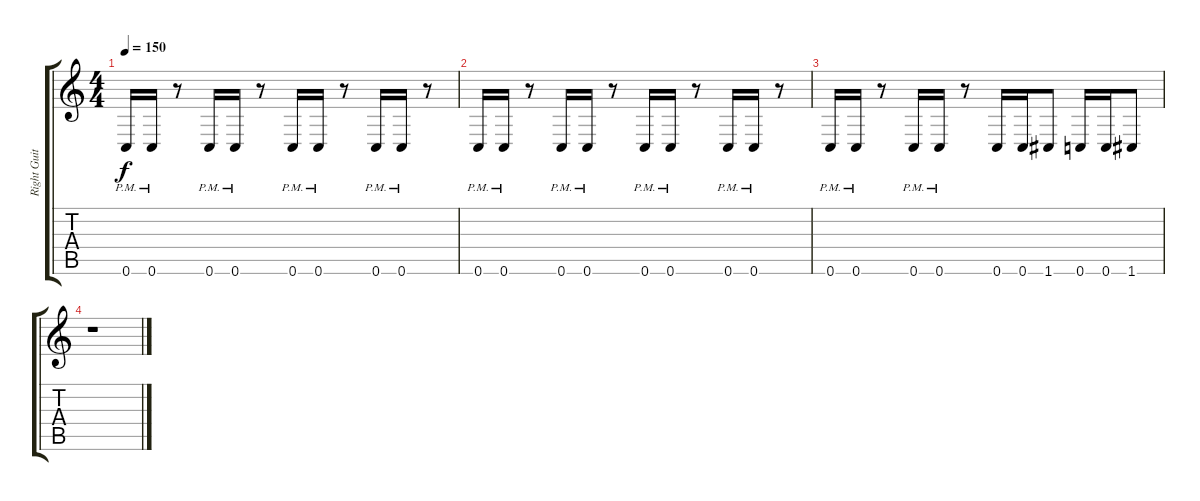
\track ("Right Guitar" "Right Guit") {instrument distortionguitar}
\staff {score tabs}
\tuning (C4 G3 Eb3 Bb2 F2 C2) {hide}
\ts (4 4)
\tempo 150
\clef g2
\ks c
0.6{pm}.16{dy f} 0.6{pm}.16 r.8 0.6{pm}.16 0.6{pm}.16 r.8 0.6{pm}.16 0.6{pm}.16 r.8 0.6{pm}.16 0.6{pm}.16 r.8 |
0.6{pm}.16 0.6{pm}.16 r.8 0.6{pm}.16 0.6{pm}.16 r.8 0.6{pm}.16 0.6{pm}.16 r.8 0.6{pm}.16 0.6{pm}.16 r.8 |
0.6{pm}.16 0.6{pm}.16 r.8 0.6{pm}.16 0.6{pm}.16 r.8 0.6.16 0.6.16 1.6.8 0.6.16 0.6.16 1.6.8 |
r.1
